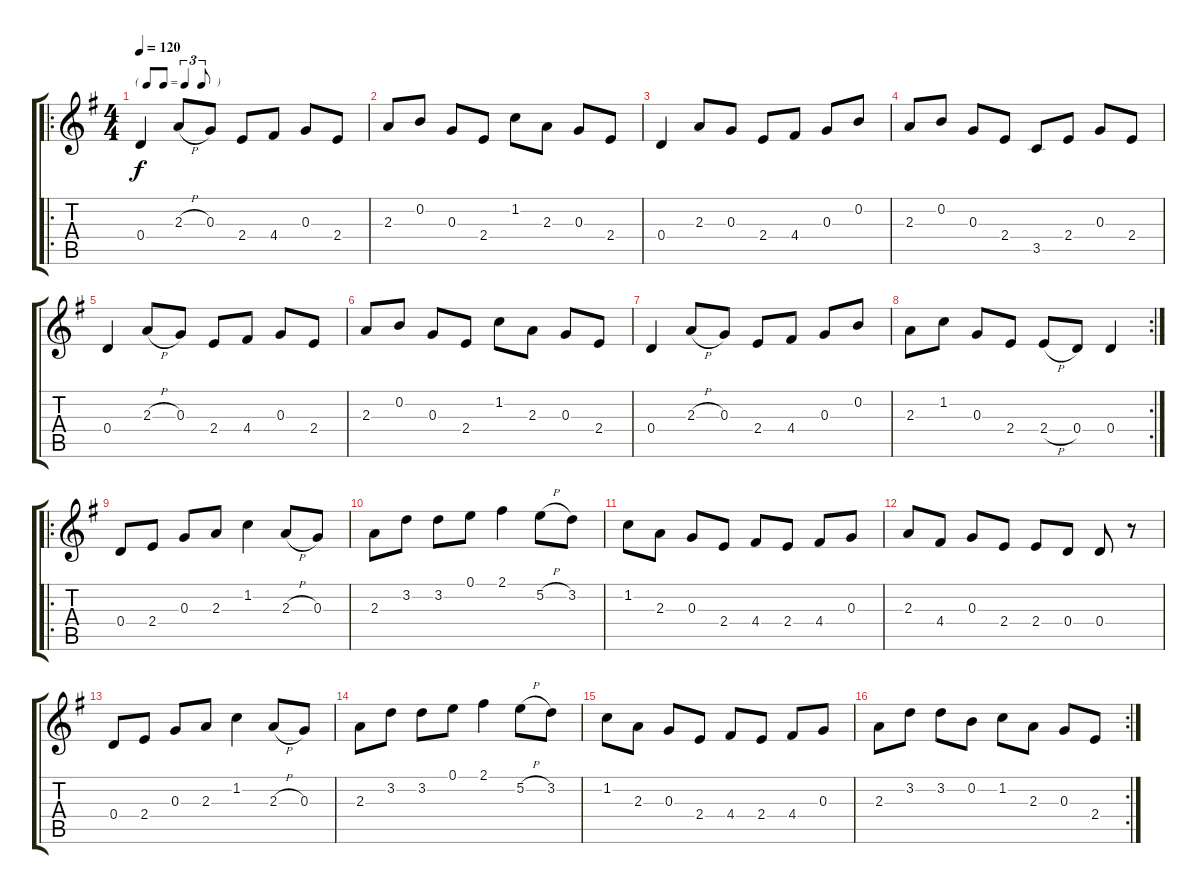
\track "" {instrument acousticguitarsteel}
\staff {score tabs}
\tuning (E4 B3 G3 D3 A2 E2) {hide}
\ro
\ts (4 4)
\tf triplet8th
\tempo 120
\clef g2
\ks eminor
0.4.4{dy f instrument acousticguitarsteel} 2.3{h}.8 0.3.8 2.4.8 4.4.8 0.3.8 2.4.8 |
2.3.8 0.2.8 0.3.8 2.4.8 1.2.8 2.3.8 0.3.8 2.4.8 |
0.4.4 2.3.8 0.3.8 2.4.8 4.4.8 0.3.8 0.2.8 |
2.3.8 0.2.8 0.3.8 2.4.8 3.5.8 2.4.8 0.3.8 2.4.8 |
0.4.4 2.3{h}.8 0.3.8 2.4.8 4.4.8 0.3.8 2.4.8 |
2.3.8 0.2.8 0.3.8 2.4.8 1.2.8 2.3.8 0.3.8 2.4.8 |
0.4.4 2.3{h}.8 0.3.8 2.4.8 4.4.8 0.3.8 0.2.8 |
\rc 2
2.3.8 1.2.8 0.3.8 2.4.8 2.4{h}.8 0.4.8 0.4.4 |
\ro
0.4.8 2.4.8 0.3.8 2.3.8 1.2.4 2.3{h}.8 0.3.8 |
2.3.8 3.2.8 3.2.8 0.1.8 2.1.4 5.2{h}.8 3.2.8 |
1.2.8 2.3.8 0.3.8 2.4.8 4.4.8 2.4.8 4.4.8 0.3.8 |
2.3.8 4.4.8 0.3.8 2.4.8 2.4.8 0.4.8 0.4.8 r.8 |
0.4.8 2.4.8 0.3.8 2.3.8 1.2.4 2.3{h}.8 0.3.8 |
2.3.8 3.2.8 3.2.8 0.1.8 2.1.4 5.2{h}.8 3.2.8 |
1.2.8 2.3.8 0.3.8 2.4.8 4.4.8 2.4.8 4.4.8 0.3.8 |
\rc 2
2.3.8 3.2.8 3.2.8 0.2.8 1.2.8 2.3.8 0.3.8 2.4.8
